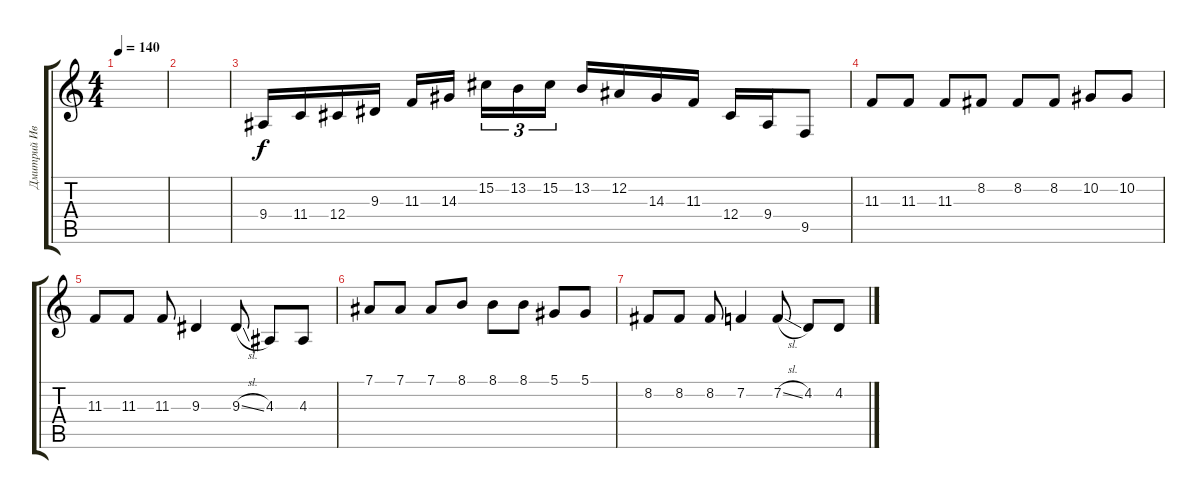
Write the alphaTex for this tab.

\track ("Дмитрий Иванов/Доп. Гитары" "Дмитрий Ив") {instrument taikodrum}
\staff {score tabs}
\tuning (Eb4 Bb3 Gb3 Db3 Ab2 Eb2) {hide}
\ts (4 4)
\tempo 140
\clef g2
\ks c
|
|
9.4.16{volume 14 instrument distortionguitar} 11.4.16 12.4.16 9.3.16 11.3.16 14.3.16{beam splitsecondary} 15.2.16{tu (3 2)} 13.2.16{tu (3 2)} 15.2.16{tu (3 2)} 13.2.16 12.2.16 14.3.16 11.3.16 12.4.16 9.4.16 9.5.8 |
11.3.8 11.3.8 11.3.8 8.2.8 8.2.8 8.2.8 10.2.8 10.2.8 |
11.3.8 11.3.8 11.3.8 9.3.4 9.3{sl}.8 4.3.8 4.3.8 |
7.1.8 7.1.8 7.1.8 8.1.8 8.1.8 8.1.8 5.1.8 5.1.8 |
8.2.8 8.2.8 8.2.8 7.2.4 7.2{sl}.8 4.2.8 4.2.8
